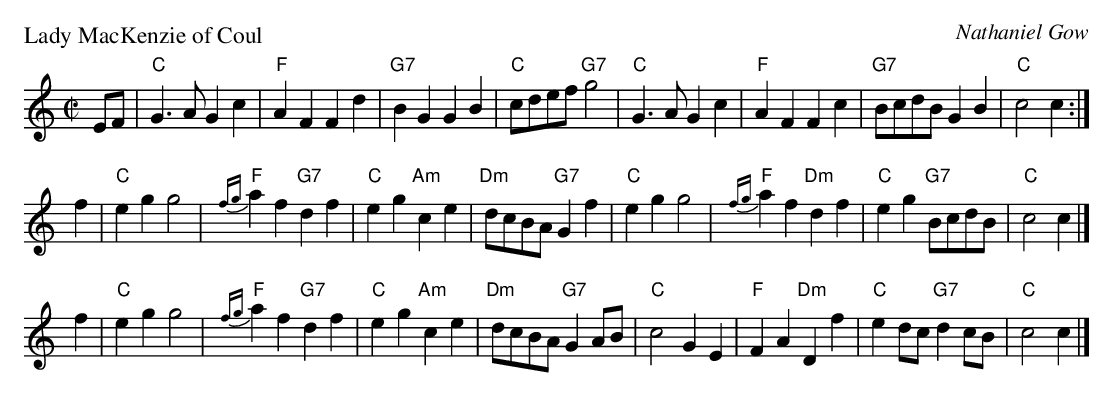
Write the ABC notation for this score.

X:1
P: Lady MacKenzie of Coul
C: Nathaniel Gow
M: C|
L: 1/8
K: C
EF \
| "C"G3A G2c2 | "F"A2F2 F2d2 | "G7"B2G2 G2B2 | "C"cdef "G7"g4 \
| "C"G3A G2c2 | "F"A2F2 F2c2 | "G7"BcdB G2B2 | "C"c4 c2 :|
f2 \
| "C"e2g2 g4 | "F"{fg}a2f2 "G7"d2f2 | "C"e2g2 "Am"c2e2 | "Dm"dcBA "G7"G2f2 \
| "C"e2g2 g4 | "F"{fg}a2f2 "Dm"d2f2 | "C"e2g2 "G7"BcdB | "C"c4 c2 |]
f2 \
| "C"e2g2 g4 | "F"{fg}a2f2 "G7"d2f2 | "C"e2g2 "Am"c2e2 | "Dm"dcBA "G7"G2AB \
| "C"c4 G2E2 | "F"F2A2 "Dm"D2f2 | "C"e2dc "G7"d2cB | "C"c4 c2 |]
